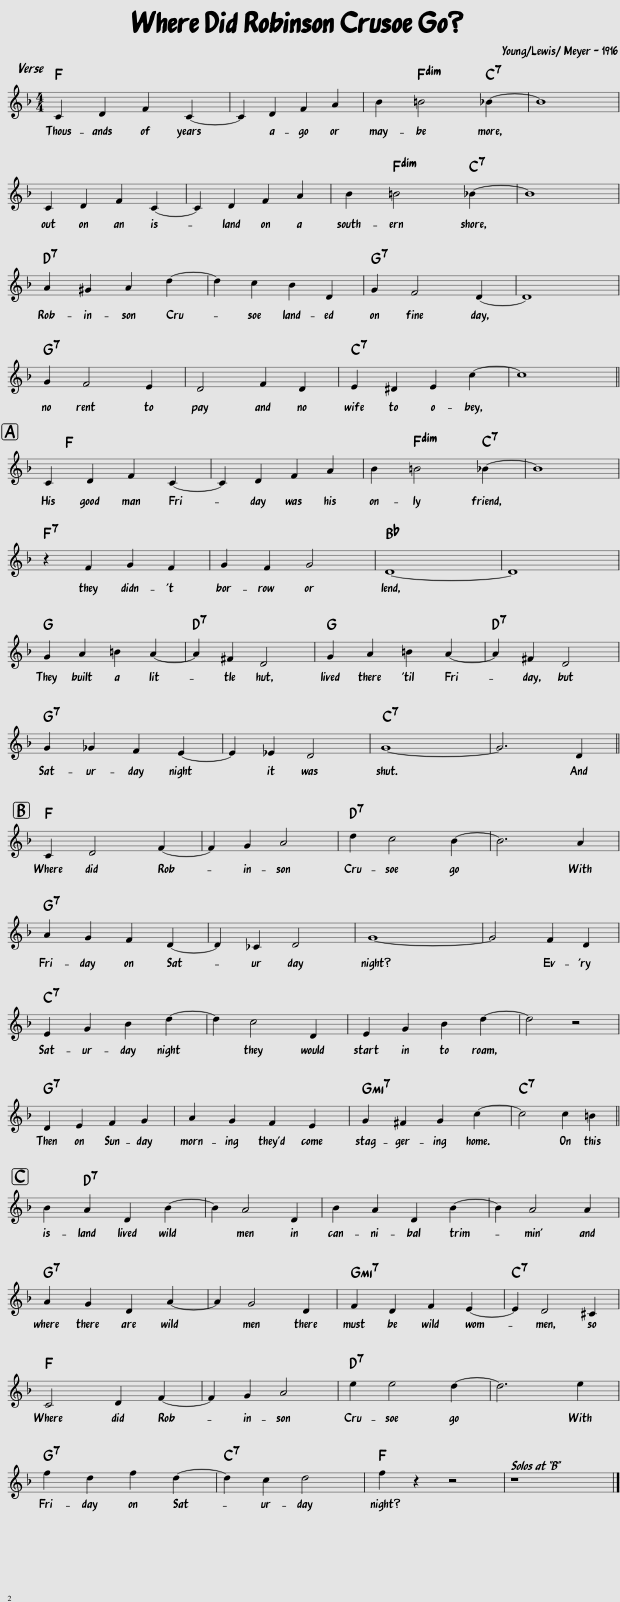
X:1
L:1/8
M:4/4
I:linebreak $
K:F
V:1 treble
V:1
 C2 D2 F2 C2- | C2 D2 F2 A2 | B2 =B4 _B2- | B8 |$ C2 D2 F2 C2- | %5
 C2 D2 F2 A2 | B2 =B4 _B2- | B8 |$ A2 ^G2 A2 d2- | d2 c2 B2 D2 | %10
 G2 F4 D2- | D8 |$ G2 F4 E2 | D4 F2 D2 | E2 ^D2 E2 c2- | %15
 c8 ||$ C2 D2 F2 C2- | C2 D2 F2 A2 | B2 =B4 _B2- | B8 |$ %20
 z2 F2 G2 F2 | G2 F2 G4 | D8- | D8 |$ G2 A2 =B2 A2- | %25
 A2 ^F2 D4 | G2 A2 =B2 A2- | A2 ^F2 D4 |$ G2 _G2 F2 E2- | E2 _E2 D4 | %30
 G8- | G6 D2 ||$ C2 D4 F2- | F2 G2 A4 | d2 c4 B2- | %35
 B6 A2 |$ A2 G2 F2 D2- | D2 _C2 D4 | G8- | G4 F2 D2 |$ %40
 E2 G2 B2 d2- | d2 c4 D2 | E2 G2 B2 d2- | d4 z4 |$ D2 E2 F2 G2 | %45
 A2 G2 F2 E2 | G2 ^F2 G2 c2- | c4 c2 =B2 ||$ B2 A2 D2 B2- | B2 A4 D2 | %50
 B2 A2 D2 B2- | B2 A4 A2 |$ A2 G2 D2 A2- | A2 G4 D2 | F2 D2 F2 E2- | %55
 E2 D4 ^C2 |$ C4 D2 F2- | F2 G2 A4 | e2 e4 d2- | d6 e2 |$ %60
 f2 d2 f2 d2- | d2 c2 d4 | f2 z2 z4 | z8 |] %64
